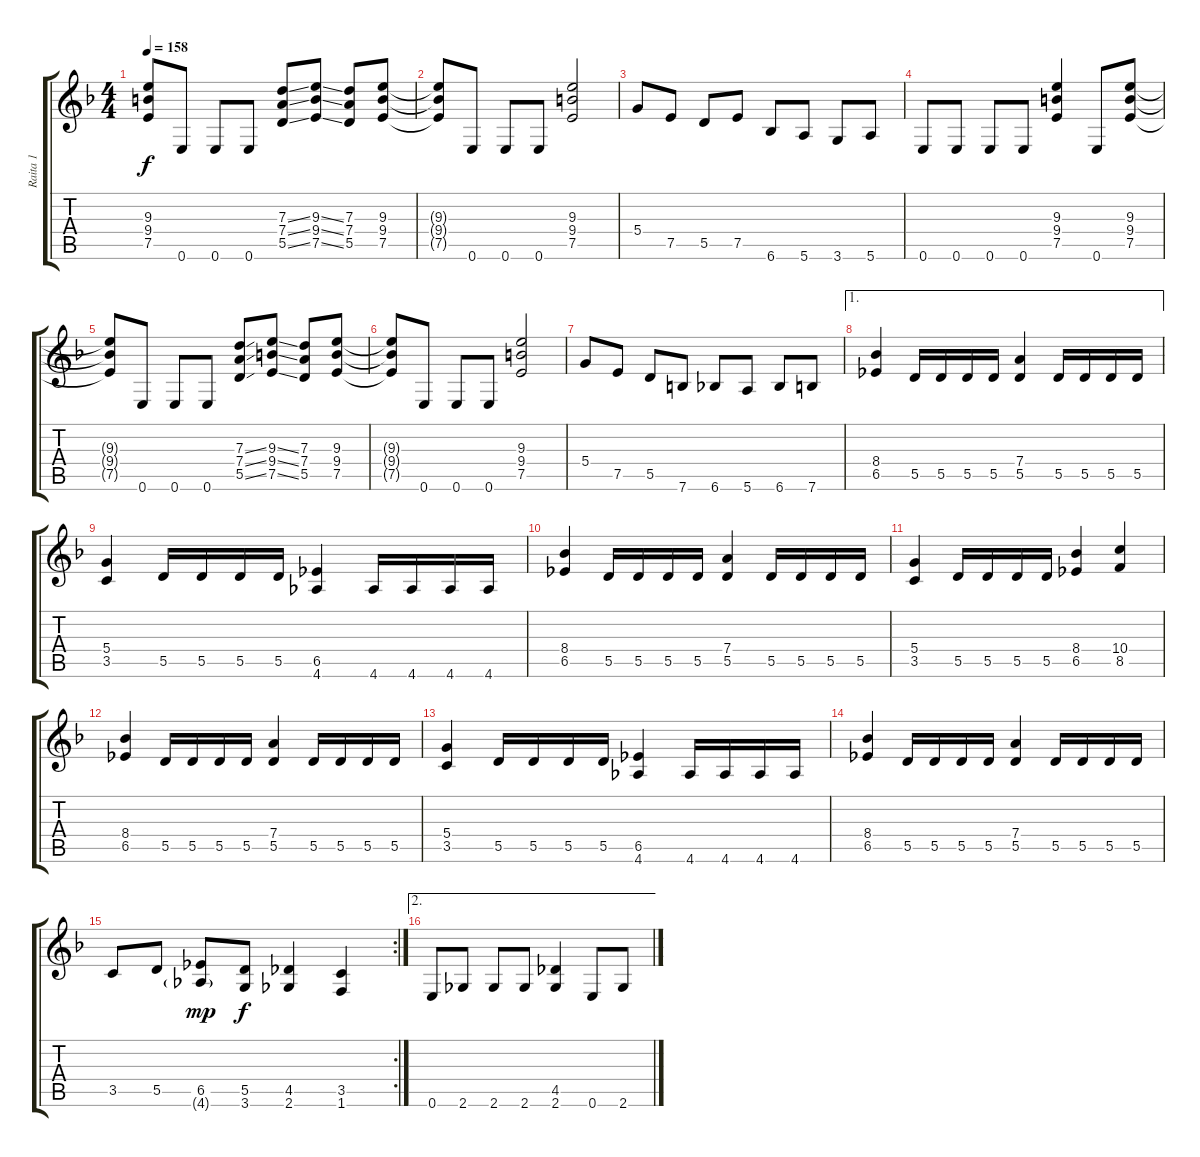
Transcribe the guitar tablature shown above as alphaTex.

\track ("Raita 1" "Raita 1") {instrument distortionguitar}
\staff {score tabs}
\tuning (E4 B3 G3 D3 A2 E2) {hide}
\ts (4 4)
\tempo 158
\clef g2
\ks f
(9.3{t} 9.4{t} 7.5{t}).8{dy f} 0.6.8 0.6.8 0.6.8 (7.3{ss} 7.4{ss} 5.5{ss}).8 (9.3{ss} 9.4{ss} 7.5{ss}).8 (7.3 7.4 5.5).8 (9.3 9.4 7.5).8 |
(9.3{t} 9.4{t} 7.5{t}).8 0.6.8 0.6.8 0.6.8 (9.3 9.4 7.5).2 |
5.4.8 7.5.8 5.5.8 7.5.8 6.6.8 5.6.8 3.6.8 5.6.8 |
0.6.8 0.6.8 0.6.8 0.6.8 (9.3 9.4 7.5).4 0.6.8 (9.3 9.4 7.5).8 |
(9.3{t} 9.4{t} 7.5{t}).8 0.6.8 0.6.8 0.6.8 (7.3{ss} 7.4{ss} 5.5{ss}).8 (9.3{ss} 9.4{ss} 7.5{ss}).8 (7.3 7.4 5.5).8 (9.3 9.4 7.5).8 |
(9.3{t} 9.4{t} 7.5{t}).8 0.6.8 0.6.8 0.6.8 (9.3 9.4 7.5).2 |
5.4.8 7.5.8 5.5.8 7.6.8 6.6.8 5.6.8 6.6.8 7.6.8 |
\ae 1
(8.4 6.5).4 5.5.16 5.5.16 5.5.16 5.5.16 (7.4 5.5).4 5.5.16 5.5.16 5.5.16 5.5.16 |
(5.4 3.5).4 5.5.16 5.5.16 5.5.16 5.5.16 (6.5 4.6).4 4.6.16 4.6.16 4.6.16 4.6.16 |
(8.4 6.5).4 5.5.16 5.5.16 5.5.16 5.5.16 (7.4 5.5).4 5.5.16 5.5.16 5.5.16 5.5.16 |
(5.4 3.5).4 5.5.16 5.5.16 5.5.16 5.5.16 (8.4 6.5).4 (10.4 8.5).4 |
(8.4 6.5).4 5.5.16 5.5.16 5.5.16 5.5.16 (7.4 5.5).4 5.5.16 5.5.16 5.5.16 5.5.16 |
(5.4 3.5).4 5.5.16 5.5.16 5.5.16 5.5.16 (6.5 4.6).4 4.6.16 4.6.16 4.6.16 4.6.16 |
(8.4 6.5).4 5.5.16 5.5.16 5.5.16 5.5.16 (7.4 5.5).4 5.5.16 5.5.16 5.5.16 5.5.16 |
\rc 2
3.5.8 5.5.8 (6.5 4.6{g}).8{dy mp} (5.5 3.6).8{dy f} (4.5 2.6).4 (3.5 1.6).4 |
\ae 2
0.6.8 2.6.8 2.6.8 2.6.8 (4.5 2.6).4 0.6.8 2.6.8
